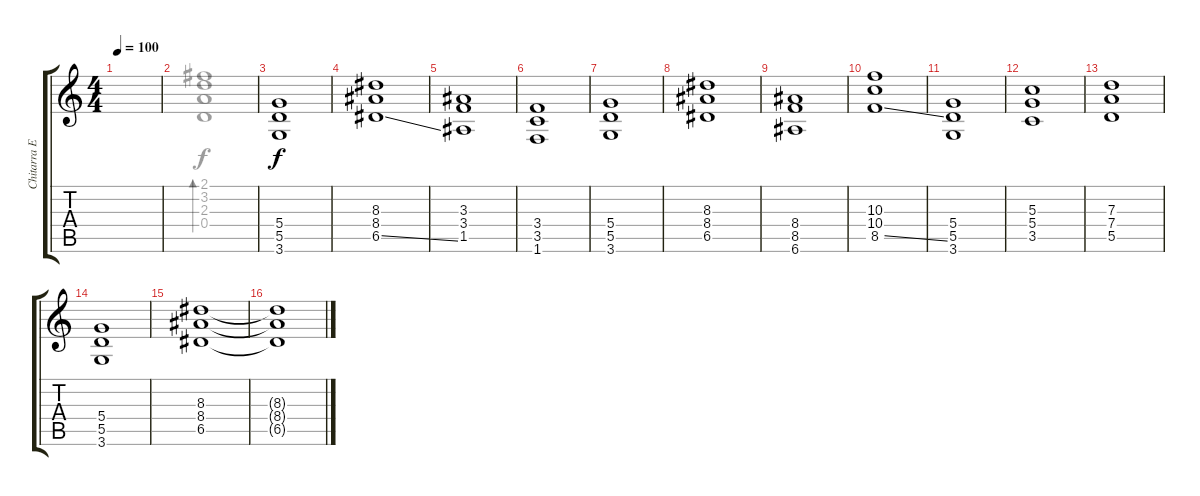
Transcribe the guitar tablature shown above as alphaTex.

\track ("Chitarra Elettrica" "Chitarra E") {instrument overdrivenguitar}
\staff {score tabs}
\tuning (E4 B3 G3 D3 A2 E2) {hide}
\voice
\ts (4 4)
\tempo 100
\clef g2
\ks c
|
|
(5.4 5.5 3.6).1 |
(8.3 8.4 6.5{ss}).1 |
(3.3 3.4 1.5).1 |
(3.4 3.5 1.6).1 |
(5.4 5.5 3.6).1 |
(8.3 8.4 6.5).1 |
(8.4 8.5 6.6).1 |
(10.3 10.4 8.5{ss}).1 |
(5.4 5.5 3.6).1 |
(5.3 5.4 3.5).1 |
(7.3 7.4 5.5).1 |
(5.4 5.5 3.6).1 |
(8.3 8.4 6.5).1 |
(8.3{t} 8.4{t} 6.5{t}).1
\voice
\clef g2
\ottava regular
\simile none
\ks c
|
(2.1 3.2 2.3 0.4).1{bd 240} |
|
|
|
|
|
|
|
|
|
|
|
|
|
